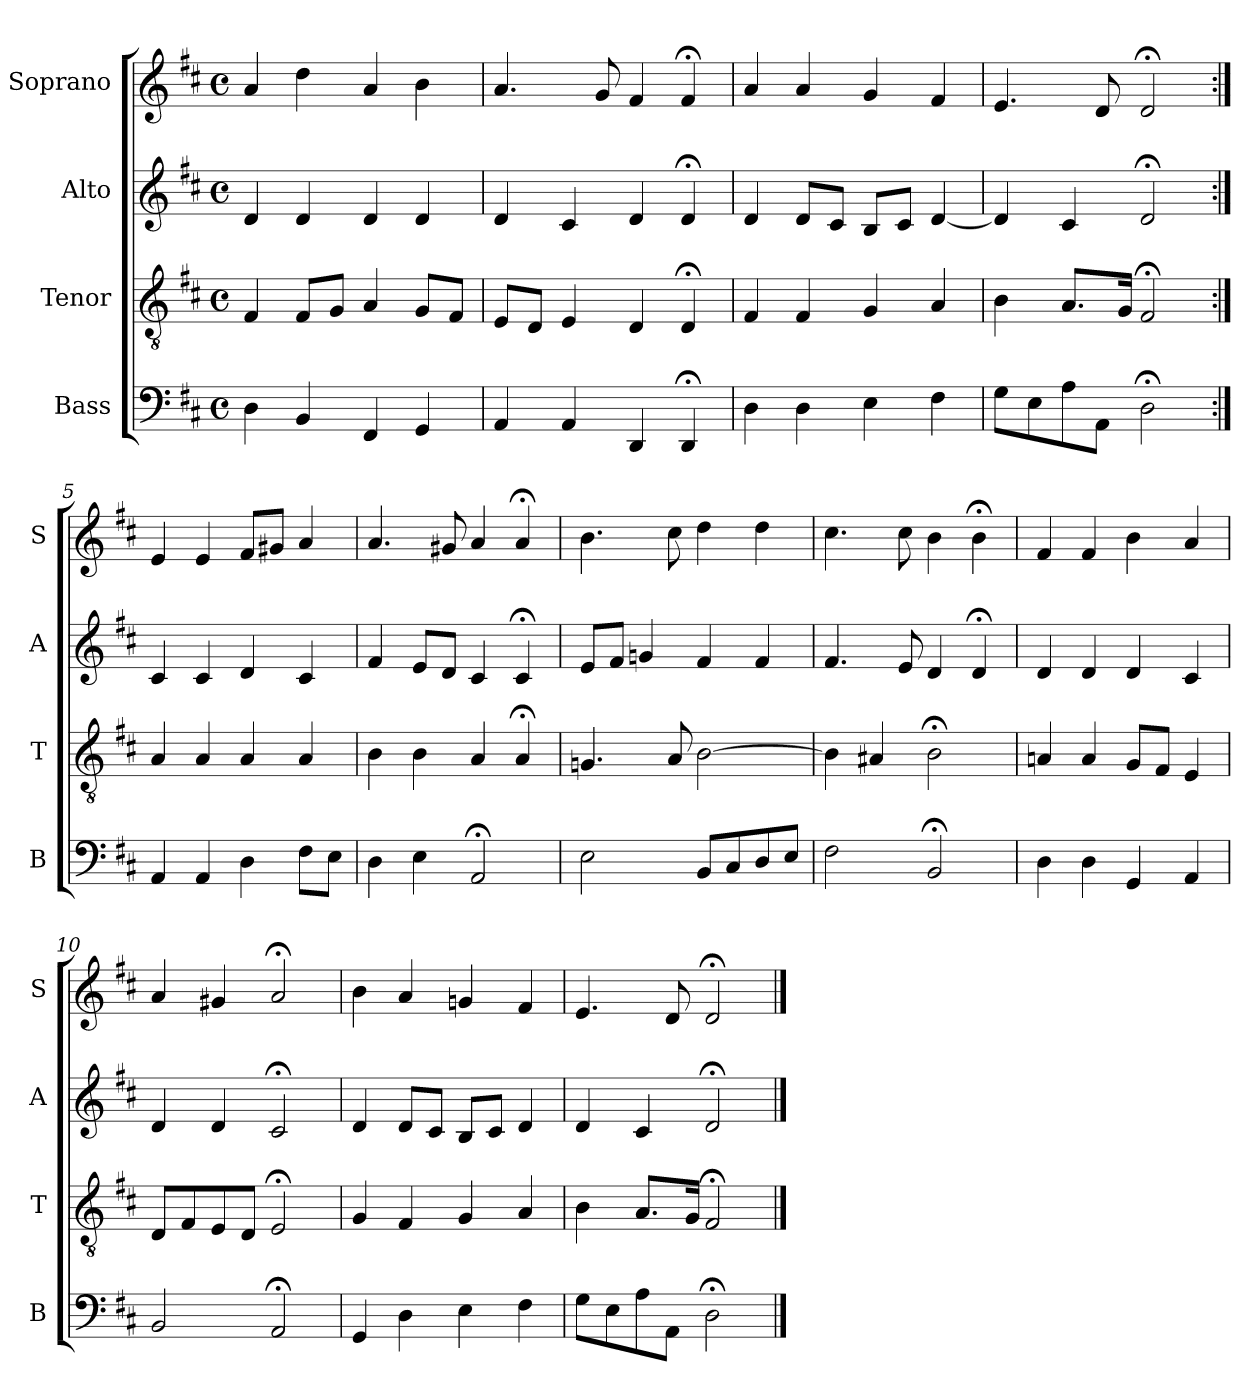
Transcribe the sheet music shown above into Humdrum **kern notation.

**kern	**kern	**kern	**kern
*part4	*part3	*part2	*part1
*staff4	*staff3	*staff2	*staff1
*I"Bass	*I"Tenor	*I"Alto	*I"Soprano
*I'B	*I'T	*I'A	*I'S
*clefF4	*clefGv2	*clefG2	*clefG2
*k[f#c#]	*k[f#c#]	*k[f#c#]	*k[f#c#]
*D:	*D:	*D:	*D:
*M4/4	*M4/4	*M4/4	*M4/4
*met(c)	*met(c)	*met(c)	*met(c)
*MM100	*MM100	*MM100	*MM100
=1	=1	=1	=1
4D	4F#	4d	4a
4BB	8F#L	4d	4dd
.	8GJ	.	.
4FF#	4A	4d	4a
4GG	8GL	4d	4b
.	8F#J	.	.
=2	=2	=2	=2
4AA	8EL	4d	4.a
.	8DJ	.	.
4AA	4E	4c#	.
.	.	.	8g
4DD	4D	4d	4f#
4DD;<	4D;<	4d;<	4f#;<
=3	=3	=3	=3
4D	4F#	4d	4a
4D	4F#	8dL	4a
.	.	8c#J	.
4E	4G	8BL	4g
.	.	8c#J	.
4F#	4A	[4d	4f#
=4	=4	=4	=4
8GL	4B	4d]	4.e
8E	.	.	.
8A	8.AL	4c#	.
8AAJ	.	.	8di
.	16GJk	.	.
2D;<	2F#;<i	2d;<	2d;<i
=5:|!	=5:|!	=5:|!	=5:|!
4AA	4Ai	4c#	4ei
4AA	4A	4c#	4e
4D	4Ai	4d	8f#L
.	.	.	8g#XJ
8F#L	4Ai	4c#i	4a
8EJ	.	.	.
=6	=6	=6	=6
4D	4Bi	4f#i	4.a
4E	4B	8eL	.
.	.	8dJ	8g#X
2AA;<	4A	4c#i	4ai
.	4A;<	4c#;<i	4a;<i
=7	=7	=7	=7
2E	4.Gn	8eiL	4.bi
.	.	8f#J	.
.	.	4gn	.
.	8A	.	8cc#
8BBL	[2B	4f#	4dd
8C#	.	.	.
8D	.	4f#	4dd
8EJ	.	.	.
=8	=8	=8	=8
2F#	4B]	4.f#	4.cc#
.	4A#X	.	.
.	.	8e	8cc#
2BB;<	2B;<	4d	4b
.	.	4d;<	4b;<
=9	=9	=9	=9
4D	4An	4d	4f#
4D	4A	4d	4f#
4GG	8GL	4d	4b
.	8F#J	.	.
4AA	4E	4c#	4a
=10	=10	=10	=10
2BB	8DL	4d	4a
.	8F#	.	.
.	8E	4d	4g#X
.	8DJ	.	.
2AA;<	2E;<i	2c#;<i	2a;<
=11	=11	=11	=11
4GG	4Gi	4di	4b
4D	4F#	8dL	4a
.	.	8c#J	.
4E	4G	8BL	4gn
.	.	8c#J	.
4F#	4A	4d	4f#
=12	=12	=12	=12
8GL	4B	4d	4.e
8E	.	.	.
8A	8.AL	4c#	.
8AAJ	.	.	8d
.	16GJk	.	.
2D;<	2F#;<	2d;<	2d;<
==	==	==	==
*-	*-	*-	*-
